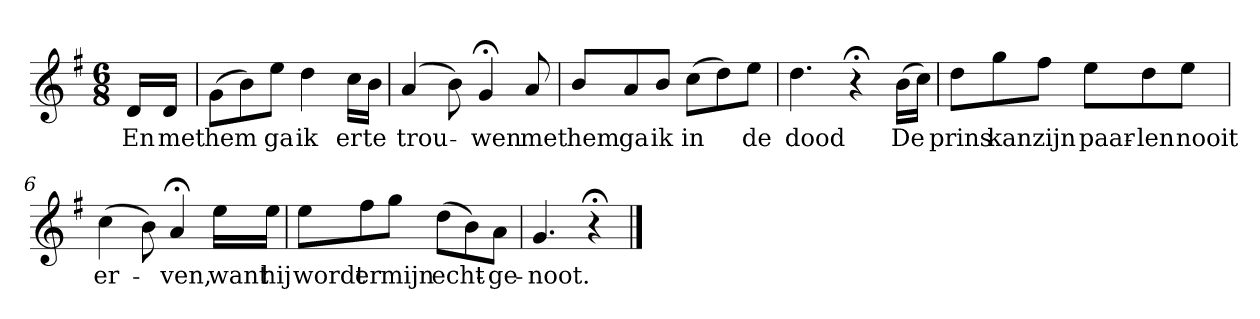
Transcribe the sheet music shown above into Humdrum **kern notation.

**kern	**text
*part1	*part1
*staff1	*staff1
*k[f#]	*
*G:	*
*M6/8	*
*MM120	*
=	=
16dLL	En
16dJJ	met
=1	=1
(8gL	hem
8b)	.
8eeJ	ga
4dd	ik
16ccLL	er
16bJJ	te
=2	=2
(4a	trou-
8b)	.
4g;<	-wen
8a	met
=3	=3
8bL	hem
8a	ga
8bJ	ik
(8ccL	in
8dd)	.
8eeJ	de
=4	=4
4.dd	dood
4r;<	.
(16bLL	De
16ccJJ)	.
=5	=5
8ddL	prins
8gg	kan
8ff#J	zijn
8eeL	paar-
8dd	-len
8eeJ	nooit
=6	=6
(4cc	er-
8b)	.
4a;<	-ven,
16eeLL	want
16eeJJ	hij
=7	=7
8eeL	wordt
8ff#	er
8ggJ	mijn
(8ddL	echt-
8b)	.
8aJ	-ge-
=8	=8
4.g	-noot.
4r;<	.
==	==
*-	*-
